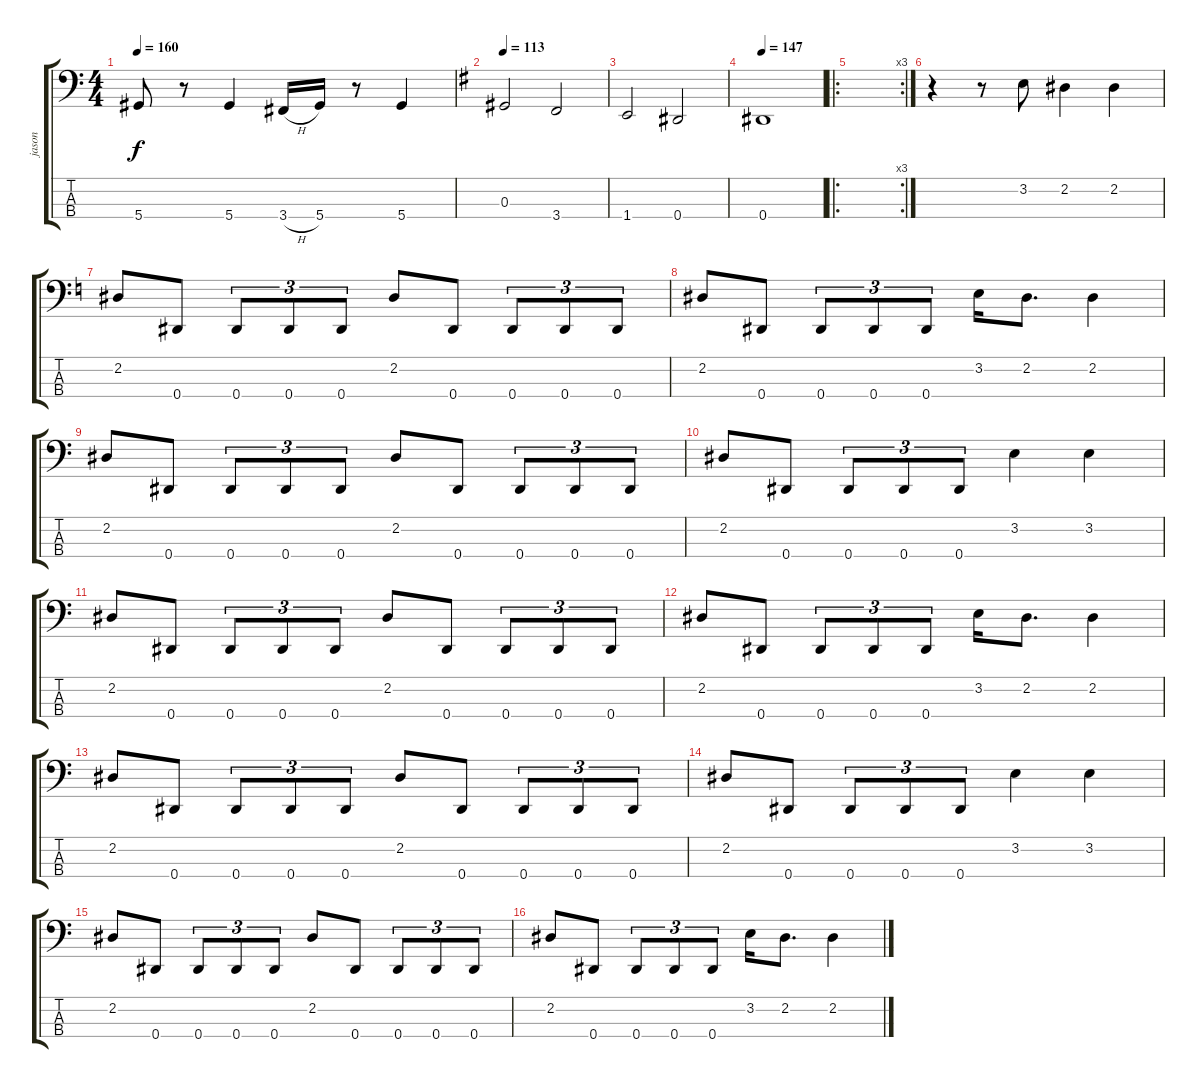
\track ("jason" "jason") {instrument electricbasspick}
\staff {score tabs}
\tuning (Gb2 Db2 Ab1 Eb1) {hide}
\ts (4 4)
\tempo 160
\clef f4
\ks c
5.4.8{dy f} r.8 5.4.4 3.4{h}.16 5.4.16 r.8 5.4.4 |
\tempo 113
\ks g
0.3.2 3.4.2 |
1.4.2 0.4.2 |
\tempo 147
0.4.1 |
\ro
\rc 3
|
r.4 r.8 3.2.8 2.2.4 2.2.4 |
\ks c
2.2.8 0.4.8 0.4.8{tu (3 2)} 0.4.8{tu (3 2)} 0.4.8{tu (3 2)} 2.2.8 0.4.8 0.4.8{tu (3 2)} 0.4.8{tu (3 2)} 0.4.8{tu (3 2)} |
2.2.8 0.4.8 0.4.8{tu (3 2)} 0.4.8{tu (3 2)} 0.4.8{tu (3 2)} 3.2.16 2.2.8{d} 2.2.4 |
2.2.8 0.4.8 0.4.8{tu (3 2)} 0.4.8{tu (3 2)} 0.4.8{tu (3 2)} 2.2.8 0.4.8 0.4.8{tu (3 2)} 0.4.8{tu (3 2)} 0.4.8{tu (3 2)} |
2.2.8 0.4.8 0.4.8{tu (3 2)} 0.4.8{tu (3 2)} 0.4.8{tu (3 2)} 3.2.4 3.2.4 |
2.2.8 0.4.8 0.4.8{tu (3 2)} 0.4.8{tu (3 2)} 0.4.8{tu (3 2)} 2.2.8 0.4.8 0.4.8{tu (3 2)} 0.4.8{tu (3 2)} 0.4.8{tu (3 2)} |
2.2.8 0.4.8 0.4.8{tu (3 2)} 0.4.8{tu (3 2)} 0.4.8{tu (3 2)} 3.2.16 2.2.8{d} 2.2.4 |
2.2.8 0.4.8 0.4.8{tu (3 2)} 0.4.8{tu (3 2)} 0.4.8{tu (3 2)} 2.2.8 0.4.8 0.4.8{tu (3 2)} 0.4.8{tu (3 2)} 0.4.8{tu (3 2)} |
2.2.8 0.4.8 0.4.8{tu (3 2)} 0.4.8{tu (3 2)} 0.4.8{tu (3 2)} 3.2.4 3.2.4 |
2.2.8 0.4.8 0.4.8{tu (3 2)} 0.4.8{tu (3 2)} 0.4.8{tu (3 2)} 2.2.8 0.4.8 0.4.8{tu (3 2)} 0.4.8{tu (3 2)} 0.4.8{tu (3 2)} |
2.2.8 0.4.8 0.4.8{tu (3 2)} 0.4.8{tu (3 2)} 0.4.8{tu (3 2)} 3.2.16 2.2.8{d} 2.2.4
